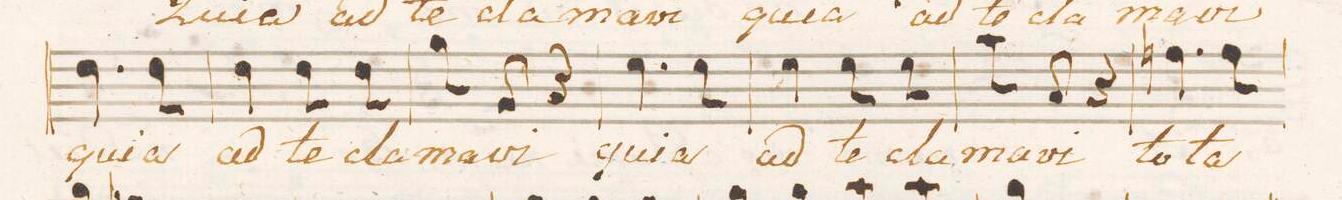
**kern	**text	**dynam
*I"Baſso.	*	*
*clefF4	*	*
*k[b-e-a-]	*	*
*M2/4	*	*
4.F\	qui-	.
8F\	-a	.
=26	=26	=26
4F\	ad	.
8F\	te	.
8F\	cla-	.
=27	=27	=27
8B-\	-ma-	.
8BB-/	-vi	.
4r	.	.
=28	=28	=28
4.G\	qui-	.
8G\	-a	.
=29	=29	=29
4G\	ad	.
8G\	te	.
8G\	cla-	.
=30	=30	=30
8c\	-ma-	.
8C/	-vi	.
4r	.	.
=31	=31	=31
4.An\	to-	.
8A\	-ta	.
=32	=32	=32
*-	*-	*-
